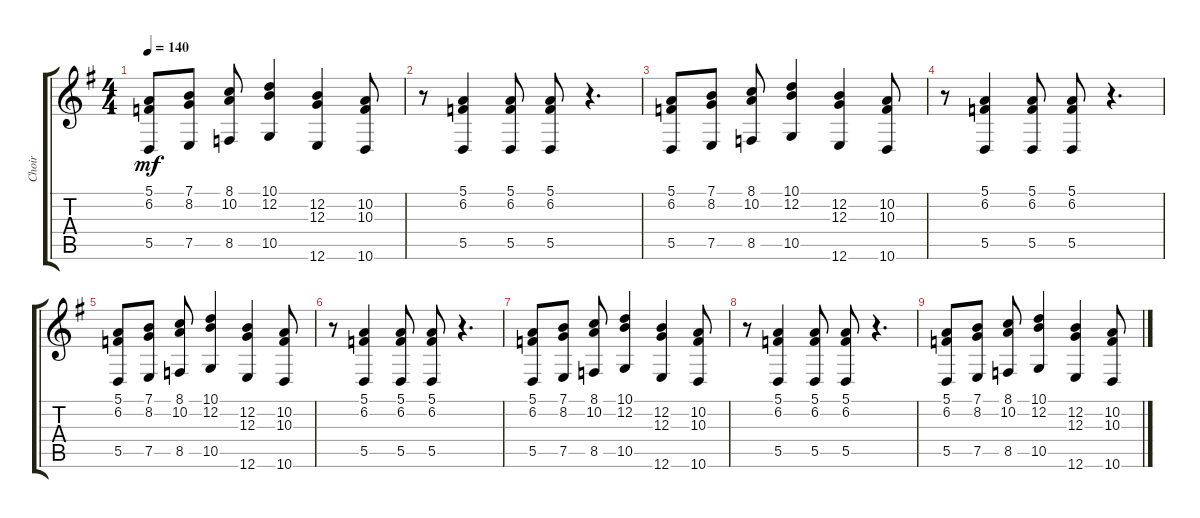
\track ("Choir" "Choir") {instrument pad4choir}
\staff {score tabs}
\tuning (E4 B3 G3 D3 A2 E2) {hide}
\ts (4 4)
\tempo 140
\clef g2
\ks eminor
(5.1 6.2 5.5).8{dy mf} (7.1 8.2 7.5).8 (8.1 10.2 8.5).8 (10.1 12.2 10.5).4 (12.2 12.3 12.6).4 (10.2 10.3 10.6).8 |
r.8 (5.1 6.2 5.5).4 (5.1 6.2 5.5).8 (5.1 6.2 5.5).8 r.4{d} |
(5.1 6.2 5.5).8 (7.1 8.2 7.5).8 (8.1 10.2 8.5).8 (10.1 12.2 10.5).4 (12.2 12.3 12.6).4 (10.2 10.3 10.6).8 |
r.8 (5.1 6.2 5.5).4 (5.1 6.2 5.5).8 (5.1 6.2 5.5).8 r.4{d} |
(5.1 6.2 5.5).8 (7.1 8.2 7.5).8 (8.1 10.2 8.5).8 (10.1 12.2 10.5).4 (12.2 12.3 12.6).4 (10.2 10.3 10.6).8 |
r.8 (5.1 6.2 5.5).4 (5.1 6.2 5.5).8 (5.1 6.2 5.5).8 r.4{d} |
(5.1 6.2 5.5).8 (7.1 8.2 7.5).8 (8.1 10.2 8.5).8 (10.1 12.2 10.5).4 (12.2 12.3 12.6).4 (10.2 10.3 10.6).8 |
r.8 (5.1 6.2 5.5).4 (5.1 6.2 5.5).8 (5.1 6.2 5.5).8 r.4{d} |
(5.1 6.2 5.5).8 (7.1 8.2 7.5).8 (8.1 10.2 8.5).8 (10.1 12.2 10.5).4 (12.2 12.3 12.6).4 (10.2 10.3 10.6).8
